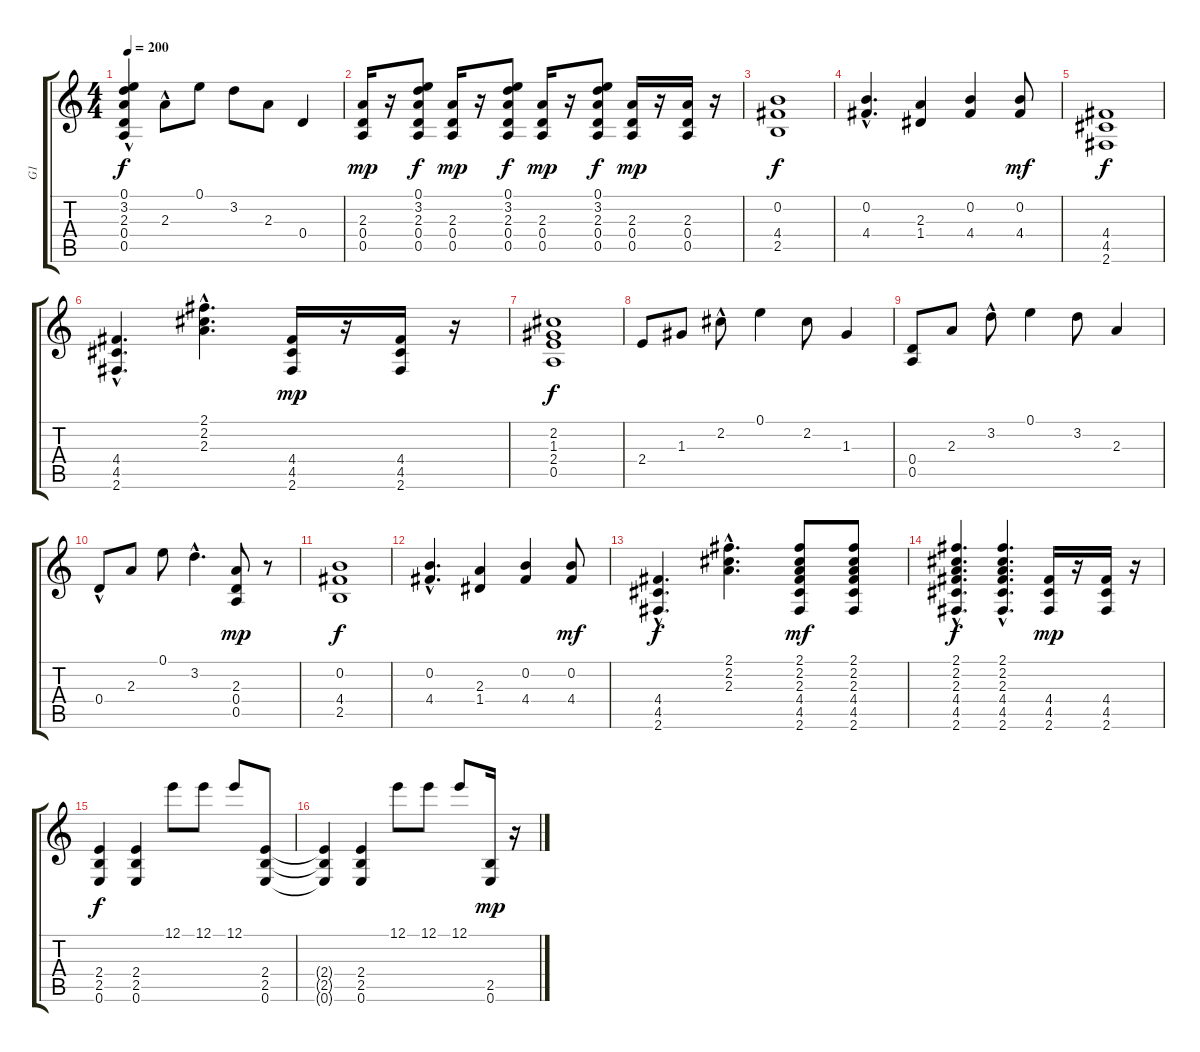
\track ("G1" "G1") {instrument distortionguitar}
\staff {score tabs}
\tuning (E4 B3 G3 D3 A2 E2) {hide}
\ts (4 4)
\tempo 200
\clef g2
\ks c
(0.1{hac} 3.2 2.3 0.4{hac} 0.5).4{dy f} 2.3{hac}.8 0.1.8 3.2.8 2.3.8 0.4.4 |
(2.3 0.4 0.5).16{dy mp} r.16 (0.1 3.2 2.3 0.4 0.5).8{dy f} (2.3 0.4 0.5).16{dy mp} r.16 (0.1 3.2 2.3 0.4 0.5).8{dy f} (2.3 0.4 0.5).16{dy mp} r.16 (0.1 3.2 2.3 0.4 0.5).8{dy f} (2.3 0.4 0.5).16{dy mp} r.16 (2.3 0.4 0.5).16 r.16 |
(0.2 4.4 2.5).1{dy f} |
(0.2{hac} 4.4{hac}).4{d} (2.3 1.4).4 (0.2 4.4).4 (0.2 4.4).8{dy mf} |
(4.4 4.5 2.6).1{dy f} |
(4.4{hac} 4.5{hac} 2.6{hac}).4{d} (2.1{hac} 2.2{hac} 2.3{hac}).4{d} (4.4 4.5 2.6).16{dy mp} r.16 (4.4 4.5 2.6).16 r.16 |
(2.2 1.3 2.4 0.5).1{dy f} |
2.4.8 1.3.8 2.2{hac}.8 0.1.4 2.2.8 1.3.4 |
(0.4 0.5).8 2.3.8 3.2{hac}.8 0.1.4 3.2.8 2.3.4 |
0.4{hac}.8 2.3.8 0.1.8 3.2{hac}.4{d} (2.3 0.4 0.5).8{dy mp} r.8 |
(0.2 4.4 2.5).1{dy f} |
(0.2{hac} 4.4{hac}).4{d} (2.3 1.4).4 (0.2 4.4).4 (0.2 4.4).8{dy mf} |
(4.4{hac} 4.5{hac} 2.6{hac}).4{d dy f} (2.1{hac} 2.2{hac} 2.3{hac}).4{d} (2.1 2.2 2.3 4.4 4.5 2.6).8{dy mf} (2.1 2.2 2.3 4.4 4.5 2.6).8 |
(2.1{hac} 2.2{hac} 2.3{hac} 4.4{hac} 4.5{hac} 2.6{hac}).4{d dy f} (2.1{hac} 2.2{hac} 2.3{hac} 4.4{hac} 4.5{hac} 2.6{hac}).4{d} (4.4 4.5 2.6).16{dy mp} r.16 (4.4 4.5 2.6).16 r.16 |
(2.4 2.5 0.6).4{dy f} (2.4 2.5 0.6).4 12.1.8 12.1.8 12.1.8 (2.4 2.5 0.6).8 |
(2.4{t} 2.5{t} 0.6{t}).4 (2.4 2.5 0.6).4 12.1.8 12.1.8 12.1.8 (2.5 0.6).16{dy mp} r.16
